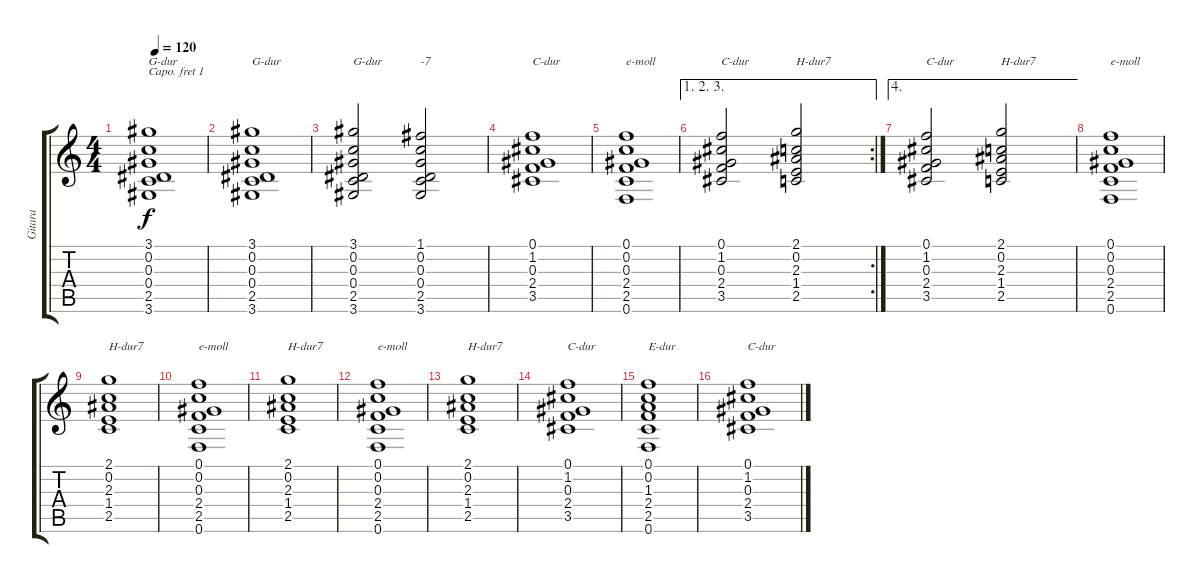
\track ("Gitara" "Gitara") {instrument acousticguitarnylon}
\staff {score tabs}
\capo 1
\tuning (E4 B3 G3 D3 A2 E2) {hide}
\ts (4 4)
\tempo 120
\clef g2
\ks c
(3.1 0.2 0.3 0.4 2.5 3.6).1{txt "G-dur" dy f} |
(3.1 0.2 0.3 0.4 2.5 3.6).1{txt "G-dur"} |
(3.1 0.2 0.3 0.4 2.5 3.6).2{txt "G-dur"} (1.1 0.2 0.3 0.4 2.5 3.6).2{txt "-7"} |
(0.1 1.2 0.3 2.4 3.5).1{txt "C-dur"} |
(0.1 0.2 0.3 2.4 2.5 0.6).1{txt "e-moll"} |
\ae (1 2 3)
\rc 2
(0.1 1.2 0.3 2.4 3.5).2{txt "C-dur"} (2.1 0.2 2.3 1.4 2.5).2{txt "H-dur7"} |
\ae 4
(0.1 1.2 0.3 2.4 3.5).2{txt "C-dur"} (2.1 0.2 2.3 1.4 2.5).2{txt "H-dur7"} |
(0.1 0.2 0.3 2.4 2.5 0.6).1{txt "e-moll"} |
(2.1 0.2 2.3 1.4 2.5).1{txt "H-dur7"} |
(0.1 0.2 0.3 2.4 2.5 0.6).1{txt "e-moll"} |
(2.1 0.2 2.3 1.4 2.5).1{txt "H-dur7"} |
(0.1 0.2 0.3 2.4 2.5 0.6).1{txt "e-moll"} |
(2.1 0.2 2.3 1.4 2.5).1{txt "H-dur7"} |
(0.1 1.2 0.3 2.4 3.5).1{txt "C-dur"} |
(0.1 0.2 1.3 2.4 2.5 0.6).1{txt "E-dur"} |
(0.1 1.2 0.3 2.4 3.5).1{txt "C-dur"}
